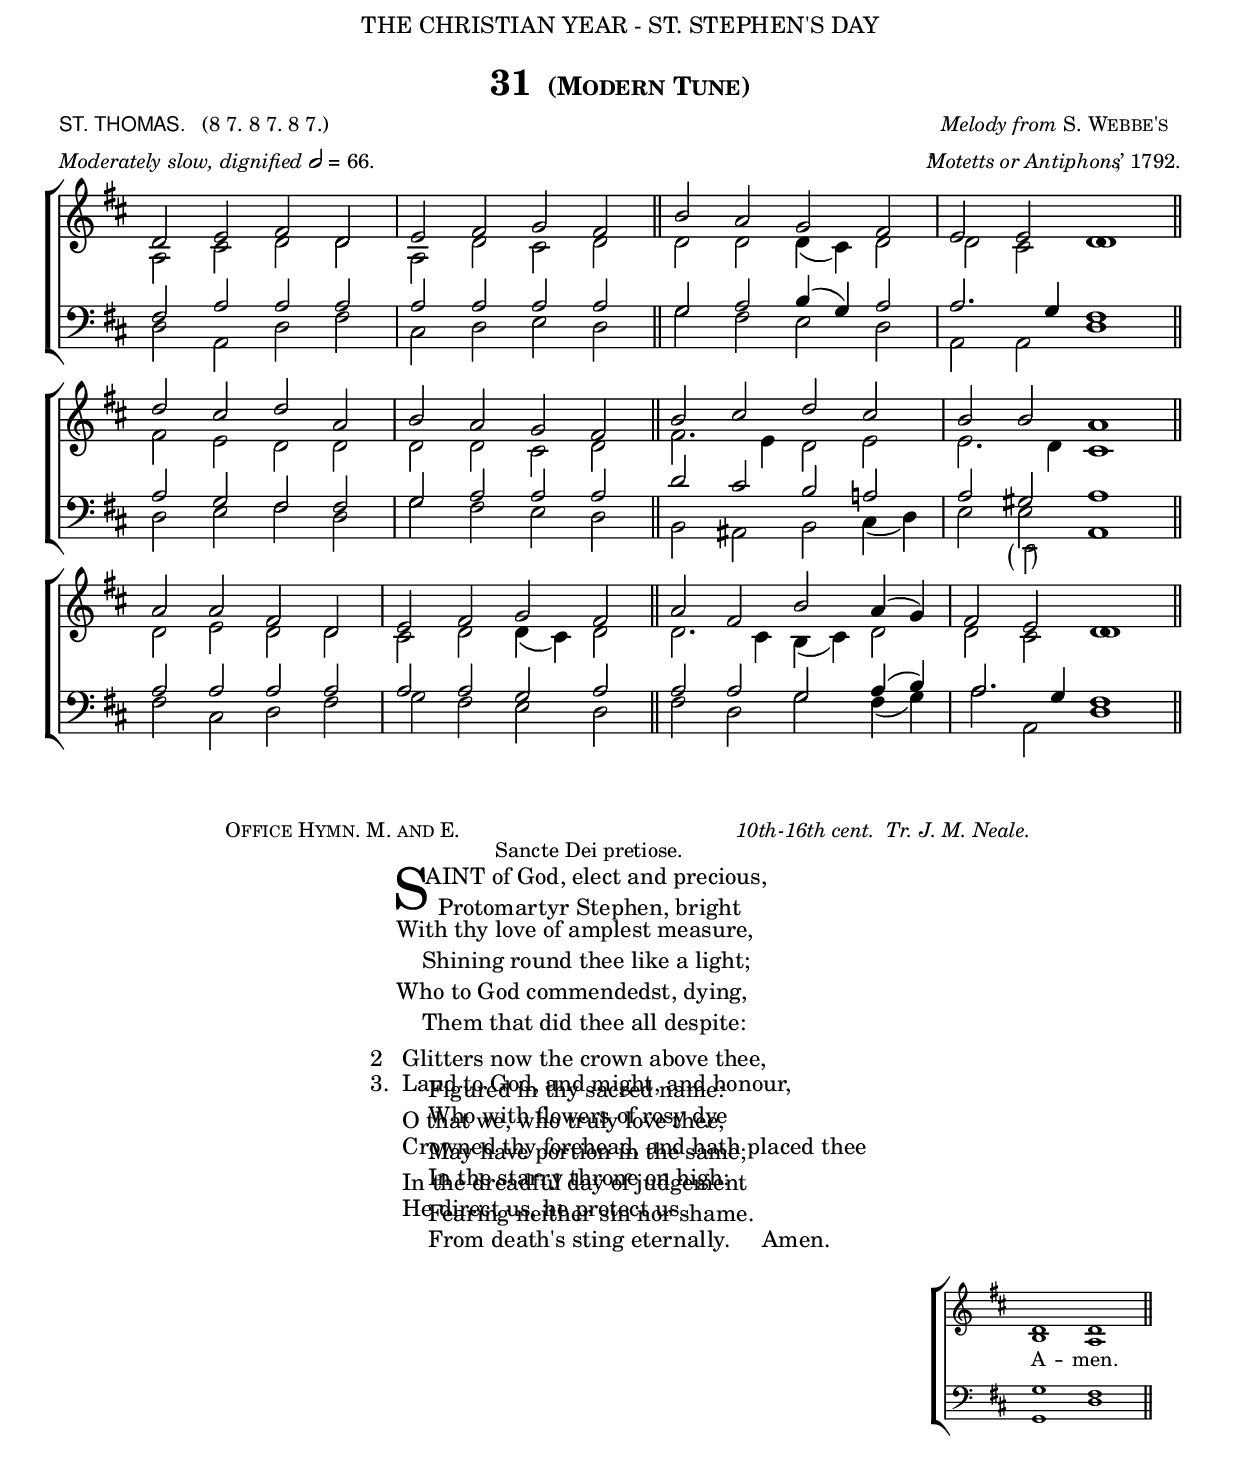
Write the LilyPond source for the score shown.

%%%083png
%%%Hymn 31 Modern. St Thomas  "Saint of God, elect and precious"
%%%Version 3

\version "2.10"

\header {
  dedication = \markup { \center-align { "THE CHRISTIAN YEAR - ST. STEPHEN'S DAY"
		                         \hspace #0.1 }}	
  
  title = \markup { "31" \large \smallCaps " (Modern Tune)" }
  
  meter = \markup { \small {\column {  \line { \sans {"ST. THOMAS."} \hspace #1 \roman {"(8 7. 8 7. 8 7.)"}}
                                       \line { \italic {Moderately slow, dignified} \general-align #Y #DOWN \note #"2" #0.5 = 66.}
  }}}
 
  arranger =  \markup { \small {\center-align {
		            \line{ \italic "Melody from" \smallCaps "S. Webbe's"}
			    \line { "‘" \hspace #-1.2 \italic "Motetts or Antiphons" \hspace #-1.2 ",’ 1792."}			    
  }}}
  
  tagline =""
}


%%%%%%%%%%%%%%%%%%%%%%%%% Macros 

%%generates a parenthesis large enough to enclose two noteheads. Use extra-offset to position it.
%%uaing it because regular parentheses are too small and faint
parens = \markup { \fontsize #2 \musicglyph #"accidentals.leftparen" \hspace #0.8 \fontsize #1 \musicglyph #"accidentals.rightparen"}

%%%%%%%%%%%%%%%%%%%%%%%%%e nd of Macro definitions

%%%% SATB voices

soprano = \relative c' {
  d2 e2 fis2 d2 | e2 fis2 g2 fis2 \bar "||" b2 a2 g2 fis2 | e2 e2 d1 \bar "||" \break
  d'2 cis2 d2 a2 | b2 a2 g2 fis2 \bar "||" b2 cis2 d2 cis2 | b2 b2 a1 \bar "||" \break
  a2 a2 fis2 d2 | e2 fis2 g2 fis2 \bar "||" a2 fis2 b2 a4 ( g4 ) | fis2 e2 d1 \bar "||" 
}

alto = \relative c' {
  a2 cis2 d2 d2 | a2 d2 cis2 d2 \bar "||" d2 d2 d4 ( cis4 ) d2 | d2 cis2 
      \once \override NoteColumn #'force-hshift = #-0.01  d1 \bar "||" 
  fis2 e2 d2 d2 | d2 d2 cis2 d2 \bar "||" fis2. e4 d2 e2 | e2. d4 cis1 \bar "||" 
  d2 e2 d2 d2 | cis2 d2 d4 ( cis4 ) d2 \bar "||" d2. cis4 b4 ( cis4 ) d2 | d2 cis2 
      \once \override NoteColumn #'force-hshift = #-0.01 d1 \bar "||" 
}

tenor = \relative c { \clef bass
  fis2 a2 a2 a2 | a2 a2 a2 a2 \bar "||" g2 a2 b4 ( g4 ) a2 | a2. g4 fis1 \bar "||" 
  a2 g2 fis2 fis2 | g2 a2 a2 a2 \bar "||" d2 cis2 b2 a!2 | a2 gis2 a1 \bar "||" 
  a2 a2 a2 a2 | a2 a2 g2 a2 \bar "||" a2 a2 g2 a4 ( b4 ) | a2. g4 fis1 \bar "||" 
}

bass = \relative c { \clef bass
  d2 a2 d2 fis2 | cis2 d2 e2 d2 \bar "||" g2 fis2 e2 d2 | a2 a2 d1 \bar "||" 
  d2 e2 fis2 d2 | g2 fis2 e2 d2 \bar "||" b2 ais2 b2 cis4 ( d4 ) | 
       e2 << { e2 } 
       \new Voice = optional { \voiceFour 
	   \once \override NoteColumn #'force-hshift = #0.45    
           \set fontSize = #-3 e,2 } >> 
	   \once \override TextScript #'padding = #0
	   \once \override TextScript #'extra-offset = #'( -7.0 . 0.0 )
	   a1_\parens \bar "||" 
  fis'2 cis2 d2 fis2 | g2 fis2 e2 d2 \bar "||" fis2 d2 g2 fis4 ( g4 ) | 
        \once \override NoteColumn #'force-hshift = #0.45   
        a2 a,2 d1 \bar "||" 
}

global = {
 \time 4/2 
 \key d \major
 \set Staff.midiInstrument = "church organ"  
}

#(ly:set-option 'point-and-click #f)

\paper {
  #(set-paper-size "a4")
  top-margin = 1\mm
  bottom-margin = 1\mm
  print-page-number = ##f
  between-system-space = #0.2
  ragged-last-bottom = ##t
  ragged-bottom = ##t
}

\book{

\score{
\new ChoirStaff	
 <<

	\context Staff = upper << 
	\context Voice = sopranos { \voiceOne \global \soprano }
	\context Voice = altos    {\voiceTwo \global \alto }
	                      >>
        
	\context Staff = lower <<
	\context Voice = tenors { \voiceOne \global \tenor }
	\context Voice = basses { \voiceTwo \global \bass }
			        >> 
			      

 >>
\layout {
		indent=0
%%		\context { \Score timing = ##f }
		\context { \Score \remove "Bar_number_engraver" }
		\context { \Staff \remove "Time_signature_engraver" }
		\context { \Score \remove "Mark_engraver"  }
                \context { \Staff \consists "Mark_engraver"  }
	}
	
\midi { 
   \context {
       \Score 
       tempoWholesPerMinute = #(ly:make-moment 66 2)
            }
       }
	
} %%score bracket

%%% Lyric titles and attributions

\markup { \hspace #16 \small \smallCaps "Office Hymn. M. and E."  \hspace #26 \small \italic "10th-16th cent.  Tr. J. M. Neale."  }

\markup { \hspace #42 \small "Sancte Dei pretiose." }


%%% Lyrics

\markup { \hspace #30 %%add space as necc. to center the column
          \column { %% super column of everything
	              \column { %%verse 1 is a column of 2 lines  
	                  \line { \hspace #2.2 \column { \lower #2.4 \fontsize #8 "S" }   %%Drop Cap goes here
				  \hspace #-1.0    %% adjust this if other letters are too far from Drop Cap
				  \column  { \raise #0.0 "AINT of God, elect and precious," 
			                                 "  Protomartyr Stephen, bright" } }          
	                  \line {  \hspace #2.5  %%adjust hspace until this line left edge is flush with Drop Cap
				   \lower  #1.56  %%adjust this until the line spacing looks right
				   \column {   
					   "With thy love of amplest measure,"
					   "    Shining round thee like a light;"
					   "Who to God commendedst, dying,"
					   "    Them that did thee all despite:"
			  		}}
		      } %%% end verse 1	
		      \hspace #1  % adds vertical spacing between verses  
		          \line { "2  "
			  \column {	     
				  "Glitters now the crown above thee,"
				  "    Figured in thy sacred name:"
				  "O that we, who truly love thee,"
				  "    May have portion in the same;"
				  "In the dreadful day of judgement"
				  "    Fearing neither sin nor shame."
			}}
	  } %%% end super column
}		      
		      
		      
%%fake score block to occupy space and force a pagebreak.  Can't think of a better way of doing this.
\score{
	{s4 }
\header { breakbefore = ##f piece = ##f opus = ##f tagline = ##f }
\layout{	
	\context { \Staff
		\remove Time_signature_engraver
		\remove Key_engraver
		\remove Clef_engraver
		\remove Staff_symbol_engraver
}}}

%%% Second page
%%% Continuation of lyrics		      
		      
\markup { \hspace #30 %%add space as necc. to center the column
          \column { %% super column of everything		      
			\hspace #1  % adds vertical spacing between verses  
           		\line { "3. "
			   \column {	     
				  "Laud to God, and might, and honour,"
				  "    Who with flowers of rosy dye"
				  "Crowned thy forehead, and hath placed thee"   
				  "    In the starry throne on high:"
				  "He direct us, he protect us"
				  "    From death's sting eternally.     Amen." 
			}}
	  } %%% end supercolumn
} %%% end markup	  
       

%%% Amen score block
\score{
		
	
 \new ChoirStaff
 <<
 \context Staff = upper \with { fontSize = #-3  \override StaffSymbol #'staff-space = #(magstep -2) }  
                      << 
        \context Voice = "sopranos" { \relative c' { \global \voiceOne  d1 d1 \bar "||" }}
	\context Voice = "altos" { \relative c'    { \global \voiceTwo b1 a1 \bar "||" }}
	 		>>
			 
	\context Lyrics \lyricsto "altos" { \override LyricText #'font-size = #-1  A -- men. }
	
	\context Staff = lower \with { fontSize = #-3  \override StaffSymbol #'staff-space = #(magstep -2) } 
	                 <<
	\context Voice = "tenors" { \relative c {  \global \clef bass \voiceThree g'1 fis1 \bar "||" }}
	\context Voice = "basses" { \relative c {  \global \clef bass \voiceFour g1 d'1 \bar "||" }}
			 >> 
 >>			 
\header { breakbefore = ##f piece = " " opus = " " }

\layout { 
	ragged-right = ##t
         indent = 15\cm
	\context { \Staff \remove Time_signature_engraver }

 }

\midi { \context { \Score tempoWholesPerMinute = #(ly:make-moment 66 2) }} %%Amen midi 

} 	

} %%book bracket
